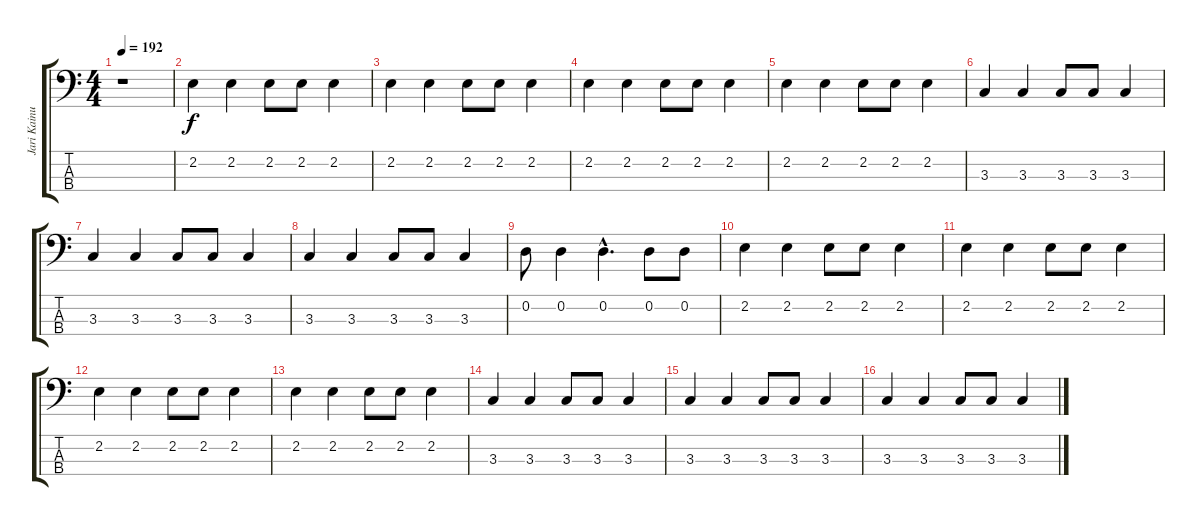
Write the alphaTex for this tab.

\track ("Jari Kainulainen" "Jari Kainu") {instrument electricbassfinger}
\staff {score tabs}
\tuning (G2 D2 A1 E1) {hide}
\ts (4 4)
\tempo 192
\clef f4
\ks c
r.1{dy f instrument electricbassfinger} |
2.2.4 2.2.4 2.2.8 2.2.8 2.2.4 |
2.2.4 2.2.4 2.2.8 2.2.8 2.2.4 |
2.2.4 2.2.4 2.2.8 2.2.8 2.2.4 |
2.2.4 2.2.4 2.2.8 2.2.8 2.2.4 |
3.3.4 3.3.4 3.3.8 3.3.8 3.3.4 |
3.3.4 3.3.4 3.3.8 3.3.8 3.3.4 |
3.3.4 3.3.4 3.3.8 3.3.8 3.3.4 |
0.2.8 0.2.4 0.2{hac}.4{d} 0.2.8 0.2.8 |
2.2.4 2.2.4 2.2.8 2.2.8 2.2.4 |
2.2.4 2.2.4 2.2.8 2.2.8 2.2.4 |
2.2.4 2.2.4 2.2.8 2.2.8 2.2.4 |
2.2.4 2.2.4 2.2.8 2.2.8 2.2.4 |
3.3.4 3.3.4 3.3.8 3.3.8 3.3.4 |
3.3.4 3.3.4 3.3.8 3.3.8 3.3.4 |
3.3.4 3.3.4 3.3.8 3.3.8 3.3.4
